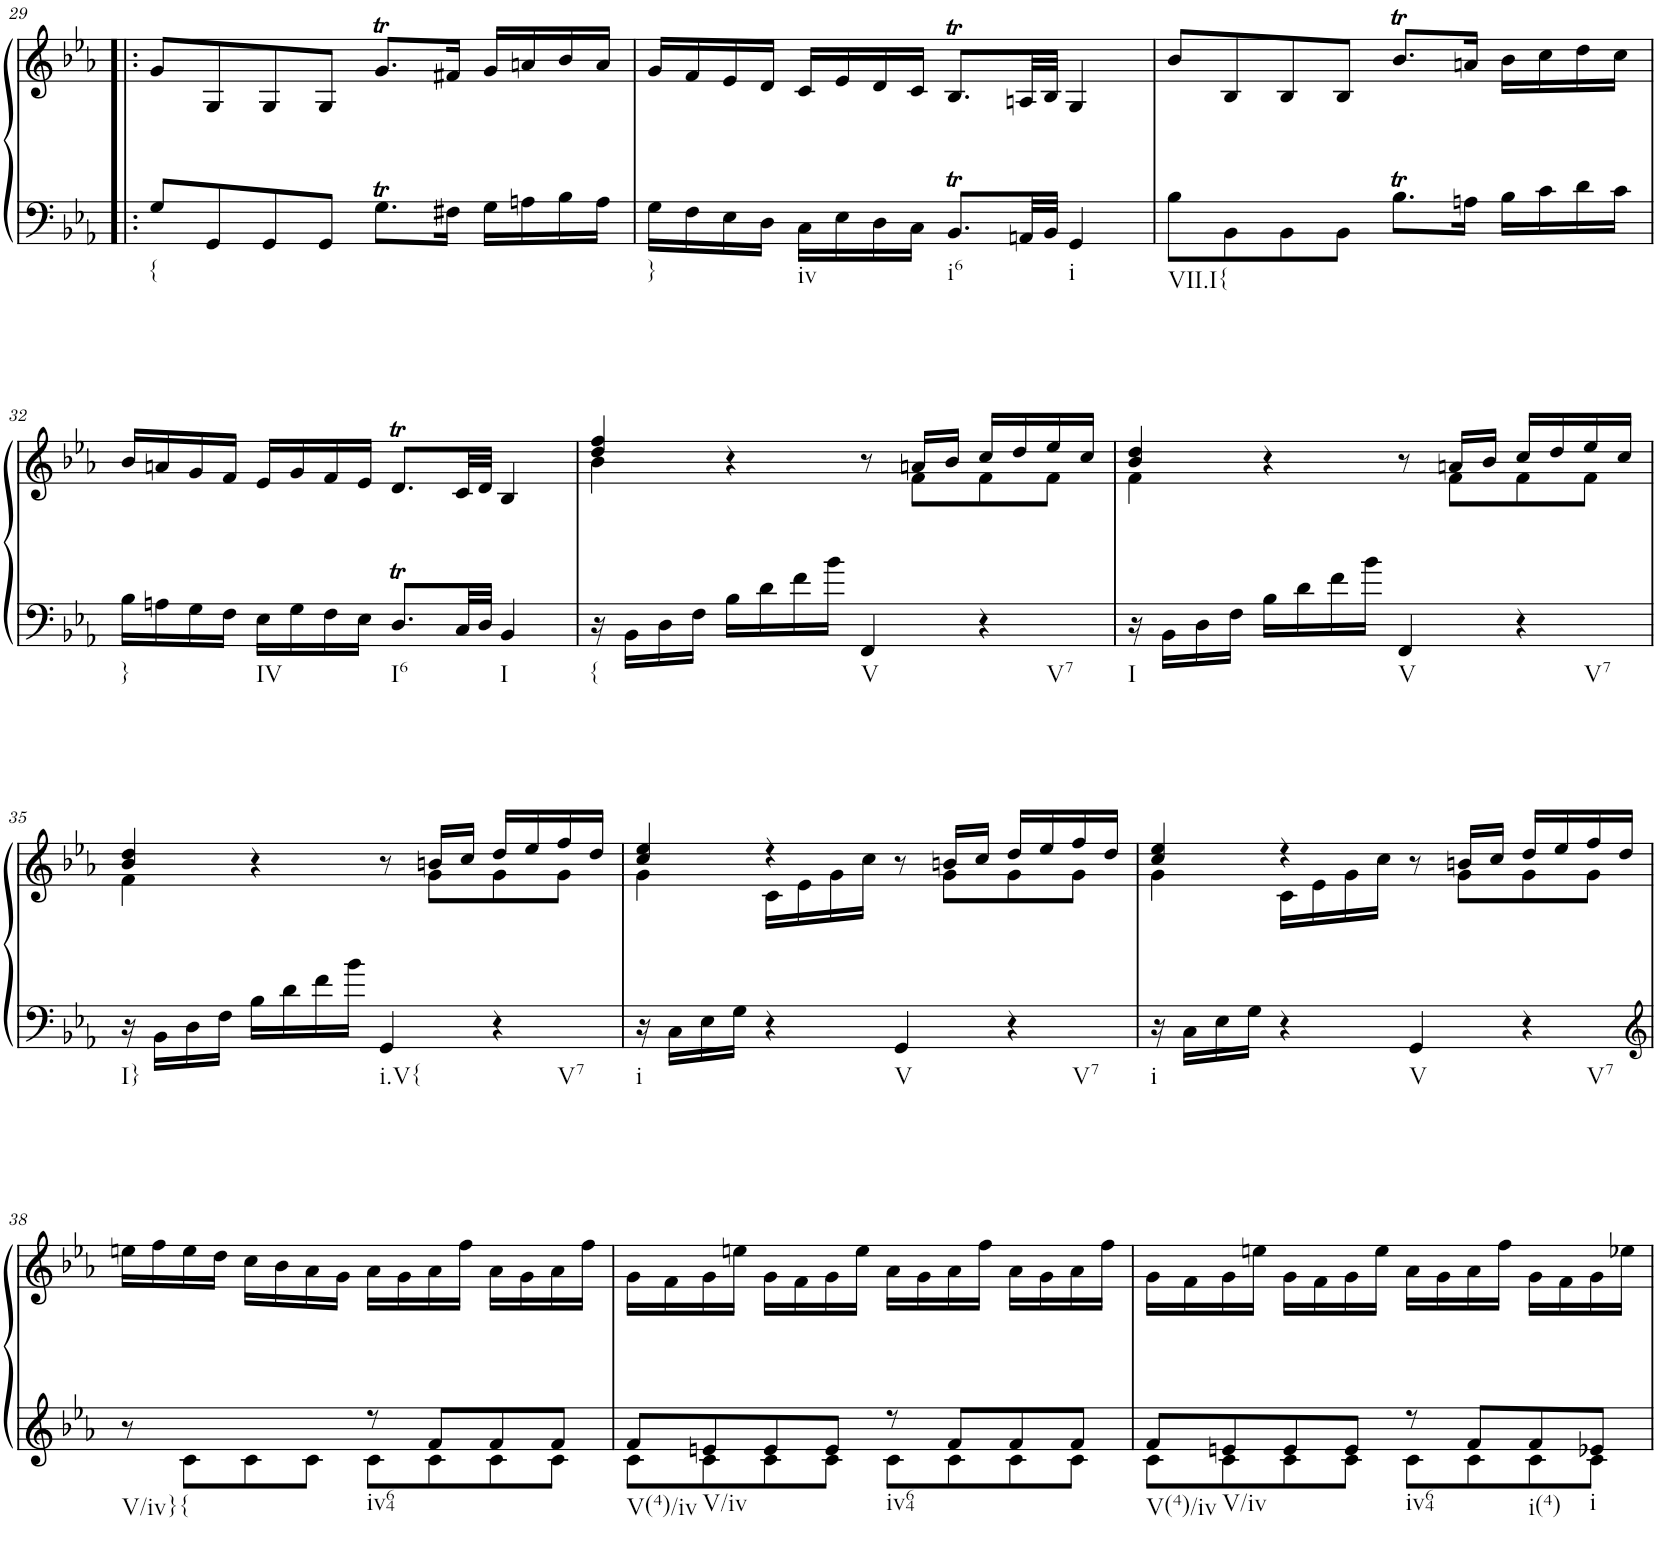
**kern	**kern
*part1	*part1
*staff2	*staff1
*I"Piano	*
*I'Pno.	*
!!LO:PB:g=z
*clefF4	*clefG2
*k[b-e-a-]	*k[b-e-a-]
*M4/4	*M4/4
*met(c)	*met(c)
=29!|:	=29!|:
!LO:TX:b:t={	!
8G/L	8g/L
8GG/	8G/
8GG/	8G/
8GG/J	8G/J
8.Gt\L	8.gt/L
16F#X\Jk	16f#X/Jk
16G\LL	16g/LL
16An\	16an/
16B-\	16b-/
16A\JJ	16a/JJ
=30	=30
!LO:TX:b:t=}	!
16G\LL	16g/LL
16F\	16f/
16E-\	16e-/
16D\JJ	16d/JJ
!LO:TX:b:t=iv	!
16C\LL	16c/LL
16E-\	16e-/
16D\	16d/
16C\JJ	16c/JJ
!LO:TX:b:t=i6	!
8.BB-T/L	8.B-T/L
32AAn/LL	32An/LL
32BB-/JJJ	32B-/JJJ
!LO:TX:b:t=i	!
4GG/	4G/
=31	=31
!LO:TX:b:t=VII.I{	!
8B-\L	8b-/L
8BB-\	8B-/
8BB-\	8B-/
8BB-\J	8B-/J
8.B-T\L	8.b-T/L
16An\Jk	16an/Jk
16B-\LL	16b-\LL
16c\	16cc\
16d\	16dd\
16c\JJ	16cc\JJ
!!LO:LB:g=z
=32	=32
!LO:TX:b:t=}	!
16B-\LL	16b-/LL
16An\	16an/
16G\	16g/
16F\JJ	16f/JJ
!LO:TX:b:t=IV	!
16E-\LL	16e-/LL
16G\	16g/
16F\	16f/
16E-\JJ	16e-/JJ
!LO:TX:b:t=I6	!
8.Dt/L	8.dt/L
32C/LL	32c/LL
32D/JJJ	32d/JJJ
!LO:TX:b:t=I	!
4BB-/	4B-/
=33	=33
*	*^
!LO:TX:b:t={	!	!
16r	4dd/ 4ff/	4b-\
16BB-\LL	.	.
16D\	.	.
16F\JJ	.	.
16B-\LL	4r	4.ryy
16d\	.	.
16f\	.	.
16b-\JJ	.	.
!LO:TX:b:t=V	!	!
4FF/	8r	.
.	16an/LL	8f\L
.	16b-/JJ	.
!LO:TX:b:t=V7	!	!
4r	16cc/LL	8f\
.	16dd/	.
.	16ee-/	8f\J
.	16cc/JJ	.
=34	=34	=34
!LO:TX:b:t=I	!	!
16r	4b-/ 4dd/	4f\
16BB-\LL	.	.
16D\	.	.
16F\JJ	.	.
16B-\LL	4r	4.ryy
16d\	.	.
16f\	.	.
16b-\JJ	.	.
!LO:TX:b:t=V	!	!
4FF/	8r	.
.	16an/LL	8f\L
.	16b-/JJ	.
!LO:TX:b:t=V7	!	!
4r	16cc/LL	8f\
.	16dd/	.
.	16ee-/	8f\J
.	16cc/JJ	.
!!LO:LB:g=z	!!
=35	=35	=35
!LO:TX:b:t=I}	!	!
16r	4b-/ 4dd/	4f\
16BB-\LL	.	.
16D\	.	.
16F\JJ	.	.
16B-\LL	4r	4.ryy
16d\	.	.
16f\	.	.
16b-\JJ	.	.
!LO:TX:b:t=i.V{	!	!
4GG/	8r	.
.	16bn/LL	8g\L
.	16cc/JJ	.
!LO:TX:b:t=V7	!	!
4r	16dd/LL	8g\
.	16ee-/	.
.	16ff/	8g\J
.	16dd/JJ	.
=36	=36	=36
!LO:TX:b:t=i	!	!
16r	4cc/ 4ee-/	4g\
16C\LL	.	.
16E-\	.	.
16G\JJ	.	.
4r	4r	16c\LL
.	.	16e-\
.	.	16g\
.	.	16cc\JJ
!LO:TX:b:t=V	!	!
4GG/	8r	8ryy
.	16bn/LL	8g\L
.	16cc/JJ	.
!LO:TX:b:t=V7	!	!
4r	16dd/LL	8g\
.	16ee-/	.
.	16ff/	8g\J
.	16dd/JJ	.
=37	=37	=37
!LO:TX:b:t=i	!	!
16r	4cc/ 4ee-/	4g\
16C\LL	.	.
16E-\	.	.
16G\JJ	.	.
4r	4r	16c\LL
.	.	16e-\
.	.	16g\
.	.	16cc\JJ
!LO:TX:b:t=V	!	!
4GG/	8r	8ryy
.	16bn/LL	8g\L
.	16cc/JJ	.
!LO:TX:b:t=V7	!	!
4r	16dd/LL	8g\
.	16ee-/	.
.	16ff/	8g\J
.	16dd/JJ	.
*	*v	*v
!!LO:LB:g=z
=38	=38
*clefG2	*
*^	*
!LO:TX:b:t=V/iv}{	!	!
8r	2ryy	16een\LL
.	.	16ff\
8c\L	.	16ee\
.	.	16dd\JJ
8c\	.	16cc\LL
.	.	16b-\
8c\J	.	16a-\
.	.	16g\JJ
!LO:TX:b:t=iv64	!	!
8r	8c\L	16a-\LL
.	.	16g\
8f/L	8c\	16a-\
.	.	16ff\JJ
8f/	8c\	16a-\LL
.	.	16g\
8f/J	8c\J	16a-\
.	.	16ff\JJ
=39	=39	=39
!LO:TX:b:t=V(4)/iv	!	!
8f/L	8c\L	16g\LL
.	.	16f\
!LO:TX:b:t=V/iv	!	!
8en/	8c\	16g\
.	.	16een\JJ
8e/	8c\	16g\LL
.	.	16f\
8e/J	8c\J	16g\
.	.	16ee\JJ
!LO:TX:b:t=iv64	!	!
8r	8c\L	16a-\LL
.	.	16g\
8f/L	8c\	16a-\
.	.	16ff\JJ
8f/	8c\	16a-\LL
.	.	16g\
8f/J	8c\J	16a-\
.	.	16ff\JJ
=40	=40	=40
!LO:TX:b:t=V(4)/iv	!	!
8f/L	8c\L	16g\LL
.	.	16f\
!LO:TX:b:t=V/iv	!	!
8en/	8c\	16g\
.	.	16een\JJ
8e/	8c\	16g\LL
.	.	16f\
8e/J	8c\J	16g\
.	.	16ee\JJ
!LO:TX:b:t=iv64	!	!
8r	8c\L	16a-\LL
.	.	16g\
8f/L	8c\	16a-\
.	.	16ff\JJ
!LO:TX:b:t=i(4)	!	!
8f/	8c\	16g\LL
.	.	16f\
!LO:TX:b:t=i	!	!
8e-X/J	8c\J	16g\
.	.	16ee-X\JJ
*v	*v	*
=	=
*-	*-
